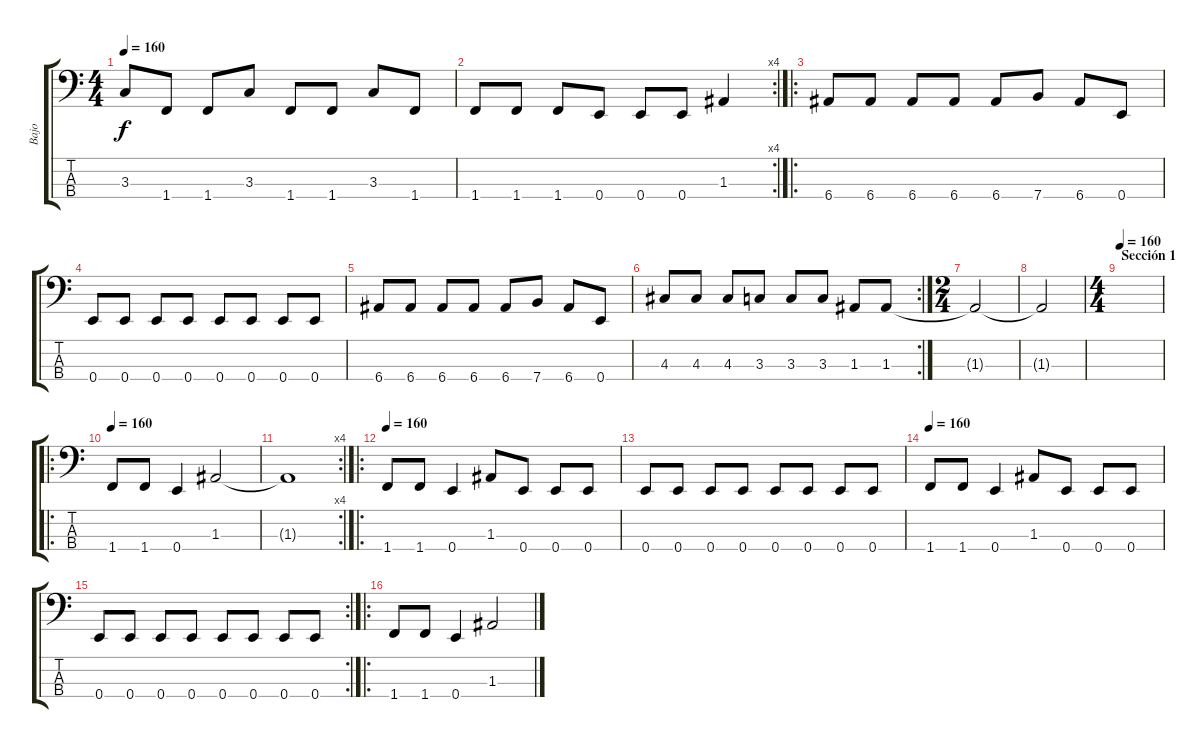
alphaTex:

\track ("Bajo" "Bajo") {instrument acousticguitarnylon}
\staff {score tabs}
\tuning (G2 D2 A1 E1) {hide}
\ts (4 4)
\tempo 160
\clef f4
\ks c
3.3.8{dy f} 1.4.8 1.4.8 3.3.8 1.4.8 1.4.8 3.3.8 1.4.8 |
\rc 4
1.4.8 1.4.8 1.4.8 0.4.8 0.4.8 0.4.8 1.3.4 |
\ro
6.4.8 6.4.8 6.4.8 6.4.8 6.4.8 7.4.8 6.4.8 0.4.8 |
0.4.8 0.4.8 0.4.8 0.4.8 0.4.8 0.4.8 0.4.8 0.4.8 |
6.4.8 6.4.8 6.4.8 6.4.8 6.4.8 7.4.8 6.4.8 0.4.8 |
\rc 2
4.3.8 4.3.8 4.3.8 3.3.8 3.3.8 3.3.8 1.3.8 1.3.8 |
\ts (2 4)
1.3{t}.2 |
1.3{t}.2 |
\ts (4 4)
\section ("" "Sección 1")
\tempo 160
|
\ro
\tempo 160
1.4.8 1.4.8 0.4.4 1.3.2 |
\rc 4
1.3{t}.1 |
\ro
\tempo 160
1.4.8 1.4.8 0.4.4 1.3.8 0.4.8 0.4.8 0.4.8 |
0.4.8 0.4.8 0.4.8 0.4.8 0.4.8 0.4.8 0.4.8 0.4.8 |
\tempo 160
1.4.8 1.4.8 0.4.4 1.3.8 0.4.8 0.4.8 0.4.8 |
\rc 2
0.4.8 0.4.8 0.4.8 0.4.8 0.4.8 0.4.8 0.4.8 0.4.8 |
\ro
1.4.8 1.4.8 0.4.4 1.3.2
